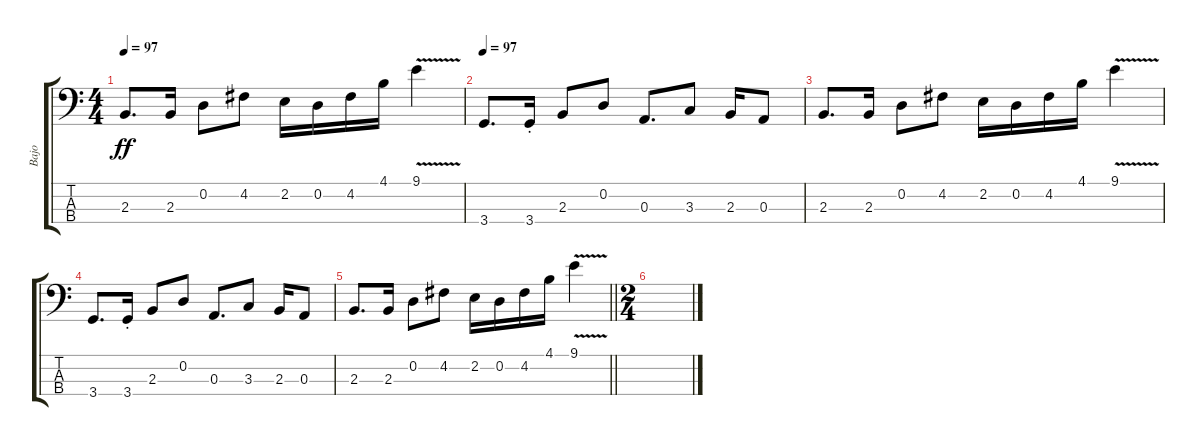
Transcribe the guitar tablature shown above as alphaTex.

\track ("Bajo" "Bajo") {instrument electricbassfinger}
\staff {score tabs}
\tuning (G2 D2 A1 E1) {hide}
\ts (4 4)
\tempo 97
\clef f4
\ks c
2.3.8{d dy ff} 2.3.16 0.2.8 4.2.8 2.2.16 0.2.16 4.2.16 4.1.16 9.1{v}.4 |
\tempo 97
3.4.8{d} 3.4{st}.16 2.3.8 0.2.8 0.3.8{d} 3.3.8 2.3.16 0.3.8 |
2.3.8{d} 2.3.16 0.2.8 4.2.8 2.2.16 0.2.16 4.2.16 4.1.16 9.1{v}.4 |
3.4.8{d} 3.4{st}.16 2.3.8 0.2.8 0.3.8{d} 3.3.8 2.3.16 0.3.8 |
\barLineRight lightlight
2.3.8{d} 2.3.16 0.2.8 4.2.8 2.2.16 0.2.16 4.2.16 4.1.16 9.1{v}.4 |
\ts (2 4)
